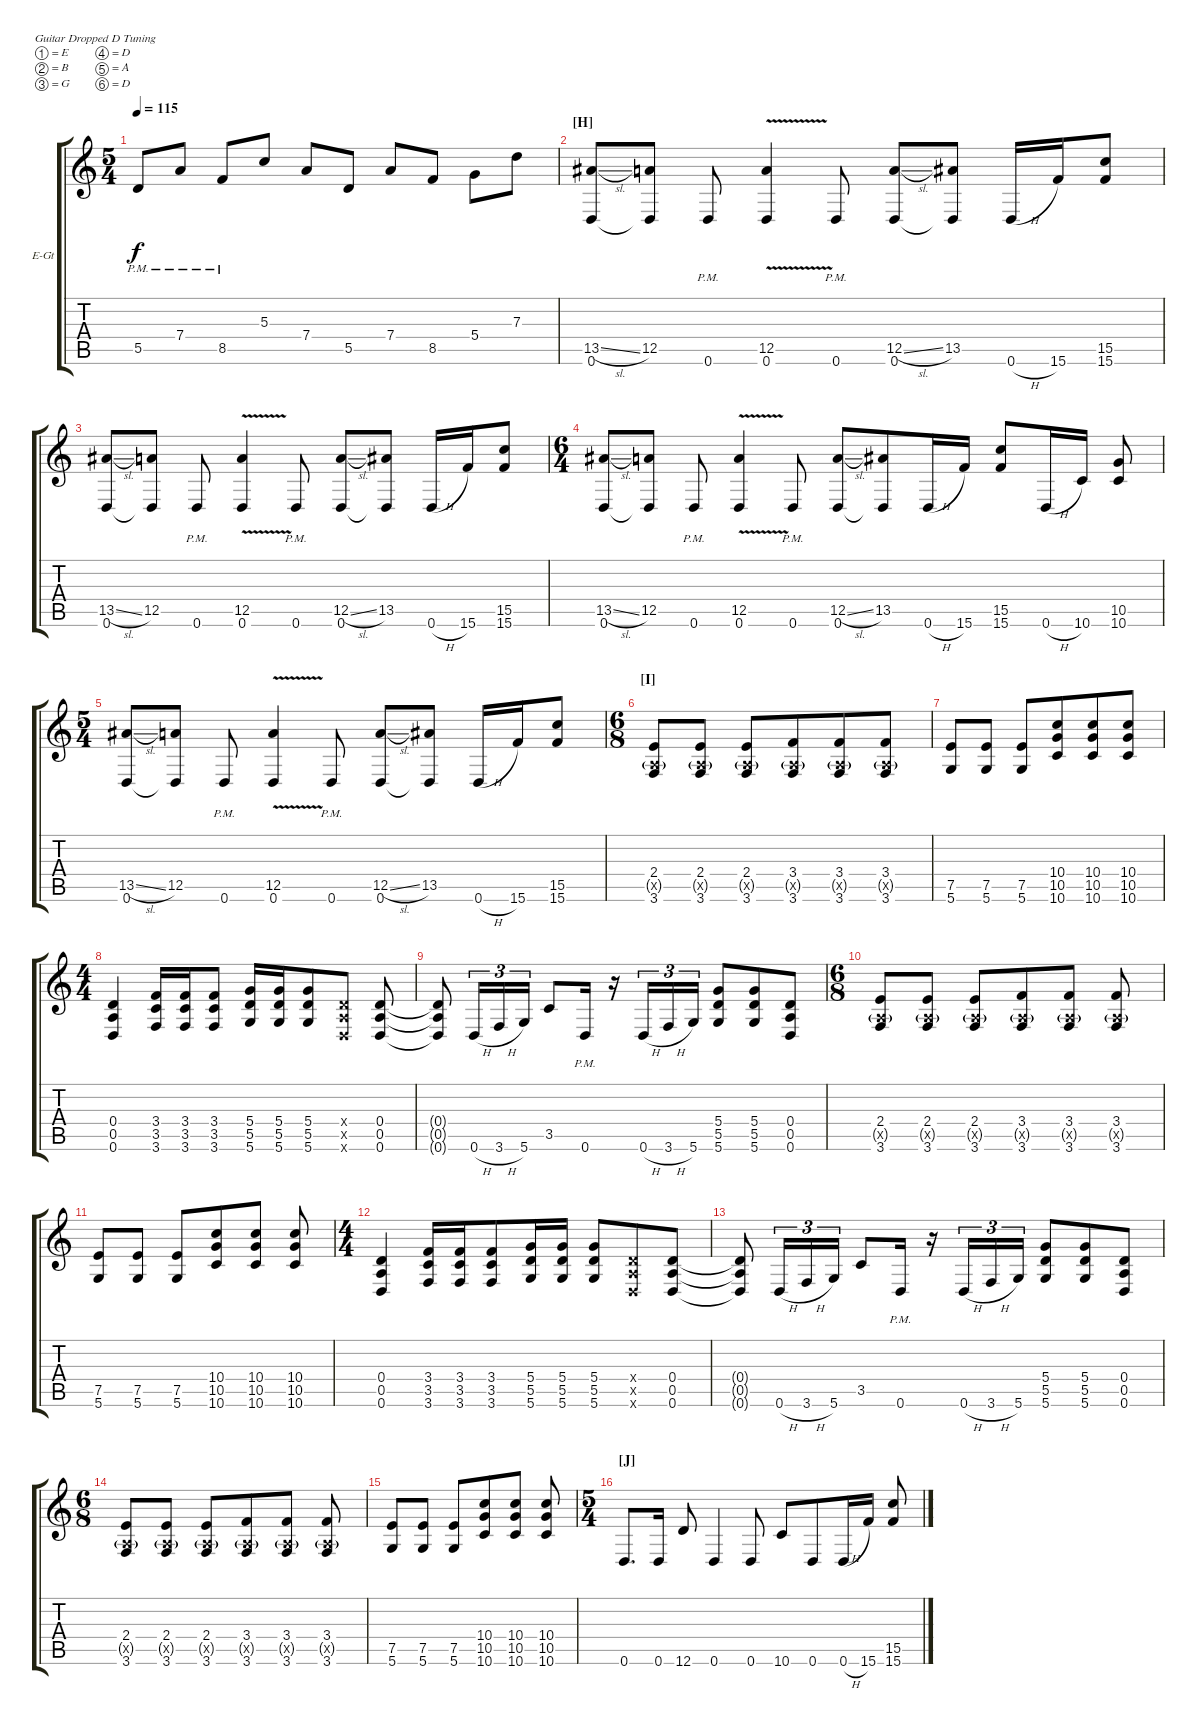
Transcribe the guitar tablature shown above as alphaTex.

\defaultSystemsLayout 4
\bracketExtendMode groupsimilarinstruments
\firstSystemTrackNameOrientation horizontal
\otherSystemsTrackNameOrientation horizontal
\track ("Electric Guitar" "E-Gt") {instrument distortionguitar}
\staff {score tabs}
\tuning (E4 B3 G3 D3 A2 D2)
\ts (5 4)
\tempo 115
\clef g2
\scale
0.333333
\ks c
5.5{pm}.8{dy f} 7.4{pm}.8 8.5{pm}.8 5.3.8 7.4.8 5.5.8 7.4.8 8.5.8 5.4.8 7.3.8 |
\section ("H" "")
\scale
0.333333 (13.5{sl} 0.6).8 (12.5 0.6{t}).8 0.6{pm}.8 (0.6 12.5{v}).4 0.6{pm}.8 (12.5{sl} 0.6).8 (0.6{t} 13.5).8 0.6{h}.16 15.6.16 (15.6 15.5).8 |
\scale
0.333333 (13.5{sl} 0.6).8 (12.5 0.6{t}).8 0.6{pm}.8 (0.6 12.5{v}).4 0.6{pm}.8 (12.5{sl} 0.6).8 (0.6{t} 13.5).8 0.6{h}.16 15.6.16 (15.6 15.5).8 |
\ts (6 4)
\beaming (8 2 4 3 2 1)
\scale
0.333333 (13.5{sl} 0.6).8 (12.5 0.6{t}).8 0.6{pm}.8 (0.6 12.5{v}).4 0.6{pm}.8 (12.5{sl} 0.6).8 (0.6{t} 13.5).8 0.6{h}.16 15.6.16 (15.6 15.5).8 0.6{h}.16 10.6.16 (10.6 10.5).8 |
\ts (5 4)
\beaming (8 2 4 2 2)
\scale
0.333333 (13.5{sl} 0.6).8 (12.5 0.6{t}).8 0.6{pm}.8 (0.6 12.5{v}).4 0.6{pm}.8 (12.5{sl} 0.6).8 (0.6{t} 13.5).8 0.6{h}.16 15.6.16 (15.6 15.5).8 |
\ts (6 8)
\section ("I" "")
\scale
0.333333 (2.4 0.5{g x} 3.6).8 (2.4 0.5{g x} 3.6).8 (2.4 0.5{g x} 3.6).8 (3.4 0.5{g x} 3.6).8 (3.4 0.5{g x} 3.6).8 (3.4 0.5{g x} 3.6).8 |
\scale
0.257261 (7.5 5.6).8 (7.5 5.6).8 (7.5 5.6).8 (10.6 10.5 10.4).8 (10.6 10.5 10.4).8 (10.6 10.5 10.4).8 |
\ts (4 4)
\beaming (8 2 2 3 1)
\scale
0.485477 (0.4 0.5 0.6).4 (3.6 3.5 3.4).16 (3.6 3.5 3.4).16 (3.6 3.5 3.4).8 (5.4 5.5 5.6).16 (5.4 5.5 5.6).16 (5.4 5.5 5.6).8 (0.6{x} 0.5{x} 0.4{x}).8 (0.4 0.5 0.6).8 |
\beaming (8 2 3 3)
\scale
0.257261 (0.6{t} 0.5{t} 0.4{t}).8 0.6{h}.16{tu (3 2)} 3.6{h}.16{tu (3 2)} 5.6.16{tu (3 2)} 3.5.8 0.6{pm}.16 r.16 0.6{h}.16{tu (3 2)} 3.6{h}.16{tu (3 2)} 5.6.16{tu (3 2)} (5.6 5.5 5.4).8 (5.4 5.5 5.6).8 (0.6 0.5 0.4).8 |
\ts (6 8)
\scale
0.39527 (2.4 0.5{g x} 3.6).8 (2.4 0.5{g x} 3.6).8 (2.4 0.5{g x} 3.6).8 (3.4 0.5{g x} 3.6).8 (3.4 0.5{g x} 3.6).8 (3.4 0.5{g x} 3.6).8 |
\scale
0.209459 (7.5 5.6).8 (7.5 5.6).8 (7.5 5.6).8 (10.6 10.5 10.4).8 (10.6 10.5 10.4).8 (10.6 10.5 10.4).8 |
\ts (4 4)
\scale
0.39527 (0.4 0.5 0.6).4 (3.6 3.5 3.4).16 (3.6 3.5 3.4).16 (3.6 3.5 3.4).8 (5.4 5.5 5.6).16 (5.4 5.5 5.6).16 (5.4 5.5 5.6).8 (0.6{x} 0.5{x} 0.4{x}).8 (0.4 0.5 0.6).8 |
\scale
0.257261 (0.6{t} 0.5{t} 0.4{t}).8 0.6{h}.16{tu (3 2)} 3.6{h}.16{tu (3 2)} 5.6.16{tu (3 2)} 3.5.8 0.6{pm}.16 r.16 0.6{h}.16{tu (3 2)} 3.6{h}.16{tu (3 2)} 5.6.16{tu (3 2)} (5.6 5.5 5.4).8 (5.4 5.5 5.6).8 (0.6 0.5 0.4).8 |
\ts (6 8)
\scale
0.485477 (2.4 0.5{g x} 3.6).8 (2.4 0.5{g x} 3.6).8 (2.4 0.5{g x} 3.6).8 (3.4 0.5{g x} 3.6).8 (3.4 0.5{g x} 3.6).8 (3.4 0.5{g x} 3.6).8 |
\scale
0.257261 (7.5 5.6).8 (7.5 5.6).8 (7.5 5.6).8 (10.6 10.5 10.4).8 (10.6 10.5 10.4).8 (10.6 10.5 10.4).8 |
\ts (5 4)
\beaming (8 2 4 3 1)
\section ("J" "")
\scale
0.485477 0.6.8{d} 0.6.16 12.6.8 0.6.4 0.6.8 10.6.8 0.6.8 0.6{h}.16 15.6.16 (15.6 15.5).8
